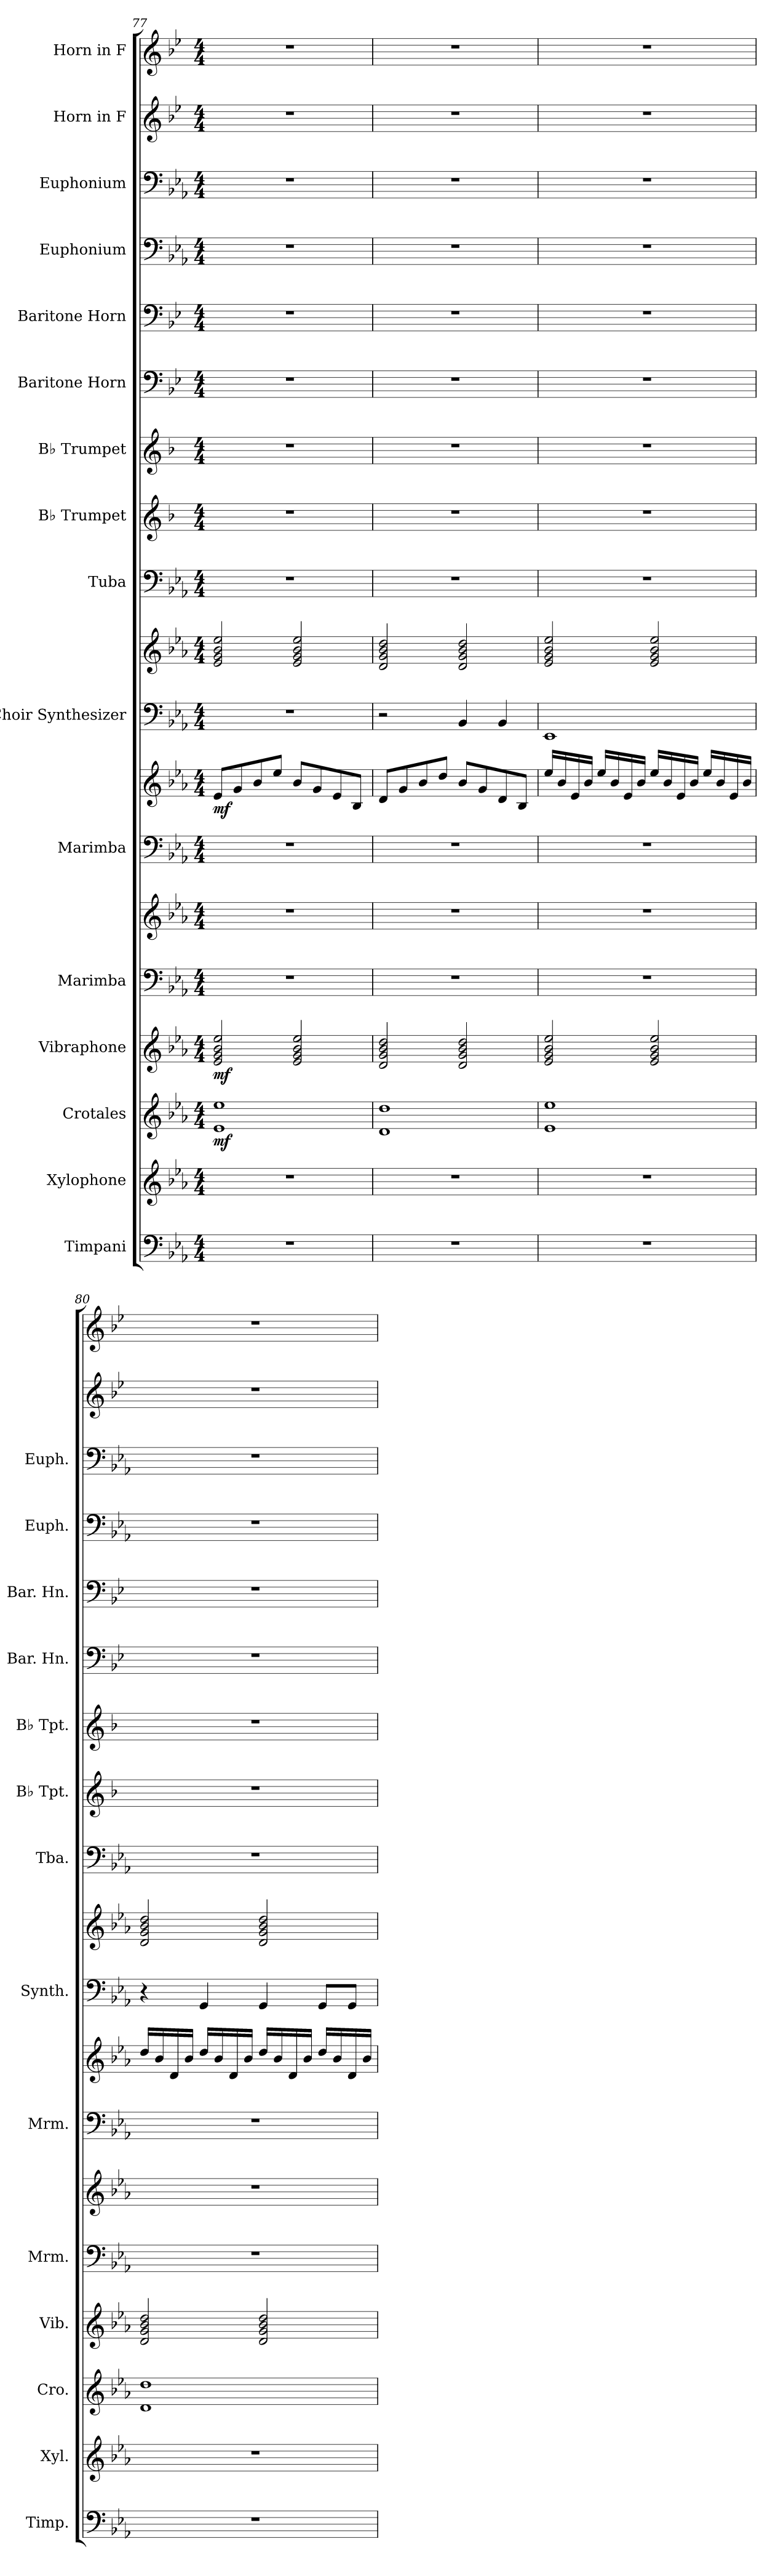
**kern	**kern	**kern	**dynam	**kern	**dynam	**kern	**kern	**kern	**kern	**dynam	**kern	**kern	**kern	**kern	**kern	**kern	**kern	**kern	**kern	**kern	**kern
*part16	*part15	*part14	*part14	*part13	*part13	*part12	*part12	*part11	*part11	*part11	*part10	*part10	*part9	*part8	*part7	*part6	*part5	*part4	*part3	*part2	*part1
*staff19	*staff18	*staff17	*staff17	*staff16	*staff16	*staff15	*staff14	*staff13	*staff12	*staff12/13	*staff11	*staff10	*staff9	*staff8	*staff7	*staff6	*staff5	*staff4	*staff3	*staff2	*staff1
*I"Timpani	*I"Xylophone	*I"Crotales	*	*I"Vibraphone	*	*I"Marimba	*	*I"Marimba	*	*	*I"Choir Synthesizer	*	*I"Tuba	*I"B♭ Trumpet	*I"B♭ Trumpet	*I"Baritone Horn	*I"Baritone Horn	*I"Euphonium	*I"Euphonium	*I"Horn in F	*I"Horn in F
*I'Timp.	*I'Xyl.	*I'Cro.	*	*I'Vib.	*	*I'Mrm.	*	*I'Mrm.	*	*	*I'Synth.	*	*I'Tba.	*I'B♭ Tpt.	*I'B♭ Tpt.	*I'Bar. Hn.	*I'Bar. Hn.	*I'Euph.	*I'Euph.	*	*
*clefF4	*clefG2	*clefG2	*	*clefG2	*	*clefF4	*clefG2	*clefF4	*clefG2	*	*clefF4	*clefG2	*clefF4	*clefG2	*clefG2	*clefF4	*clefF4	*clefF4	*clefF4	*clefG2	*clefG2
*	*ITrd-7c-12	*ITrd-14c-24	*	*	*	*	*	*	*	*	*	*	*	*ITrd1c2	*ITrd1c2	*ITrd4c7	*ITrd4c7	*	*	*ITrd4c7	*ITrd4c7
*k[b-e-a-]	*k[b-e-a-]	*k[b-e-a-]	*	*k[b-e-a-]	*	*k[b-e-a-]	*k[b-e-a-]	*k[b-e-a-]	*k[b-e-a-]	*	*k[b-e-a-]	*k[b-e-a-]	*k[b-e-a-]	*k[b-e-a-]	*k[b-e-a-]	*k[b-e-a-]	*k[b-e-a-]	*k[b-e-a-]	*k[b-e-a-]	*k[b-e-a-]	*k[b-e-a-]
*M4/4	*M4/4	*M4/4	*	*M4/4	*	*M4/4	*M4/4	*M4/4	*M4/4	*	*M4/4	*M4/4	*M4/4	*M4/4	*M4/4	*M4/4	*M4/4	*M4/4	*M4/4	*M4/4	*M4/4
*MM60	*MM60	*MM60	*	*MM60	*	*MM60	*MM60	*MM60	*MM60	*	*MM60	*MM60	*MM60	*MM60	*MM60	*MM60	*MM60	*MM60	*MM60	*MM60	*MM60
=77	=77	=77	=77	=77	=77	=77	=77	=77	=77	=77	=77	=77	=77	=77	=77	=77	=77	=77	=77	=77	=77
!	!	!	!LO:DY:b	!	!LO:DY:b	!	!	!	!	!LO:DY:b	!	!	!	!	!	!	!	!	!	!	!
1r	1r	1eee- 1eeee-	mf	2e-/ 2g/ 2b-/ 2ee-/	mf	1r	1r	1r	8e-/L	mf	1r	2e-/ 2g/ 2b-/ 2ee-/	1r	1r	1r	1r	1r	1r	1r	1r	1r
.	.	.	.	.	.	.	.	.	8g/	.	.	.	.	.	.	.	.	.	.	.	.
.	.	.	.	.	.	.	.	.	8b-/	.	.	.	.	.	.	.	.	.	.	.	.
.	.	.	.	.	.	.	.	.	8ee-/J	.	.	.	.	.	.	.	.	.	.	.	.
.	.	.	.	2e-/ 2g/ 2b-/ 2ee-/	.	.	.	.	8b-/L	.	.	2e-/ 2g/ 2b-/ 2ee-/	.	.	.	.	.	.	.	.	.
.	.	.	.	.	.	.	.	.	8g/	.	.	.	.	.	.	.	.	.	.	.	.
.	.	.	.	.	.	.	.	.	8e-/	.	.	.	.	.	.	.	.	.	.	.	.
.	.	.	.	.	.	.	.	.	8B-/J	.	.	.	.	.	.	.	.	.	.	.	.
=78	=78	=78	=78	=78	=78	=78	=78	=78	=78	=78	=78	=78	=78	=78	=78	=78	=78	=78	=78	=78	=78
1r	1r	1ddd 1dddd	.	2d/ 2g/ 2b-/ 2dd/	.	1r	1r	1r	8d/L	.	2r	2d/ 2g/ 2b-/ 2dd/	1r	1r	1r	1r	1r	1r	1r	1r	1r
.	.	.	.	.	.	.	.	.	8g/	.	.	.	.	.	.	.	.	.	.	.	.
.	.	.	.	.	.	.	.	.	8b-/	.	.	.	.	.	.	.	.	.	.	.	.
.	.	.	.	.	.	.	.	.	8dd/J	.	.	.	.	.	.	.	.	.	.	.	.
.	.	.	.	2d/ 2g/ 2b-/ 2dd/	.	.	.	.	8b-/L	.	4BB-/	2d/ 2g/ 2b-/ 2dd/	.	.	.	.	.	.	.	.	.
.	.	.	.	.	.	.	.	.	8g/	.	.	.	.	.	.	.	.	.	.	.	.
.	.	.	.	.	.	.	.	.	8d/	.	4BB-/	.	.	.	.	.	.	.	.	.	.
.	.	.	.	.	.	.	.	.	8B-/J	.	.	.	.	.	.	.	.	.	.	.	.
=79	=79	=79	=79	=79	=79	=79	=79	=79	=79	=79	=79	=79	=79	=79	=79	=79	=79	=79	=79	=79	=79
1r	1r	1eee- 1eeee-	.	2e-/ 2g/ 2b-/ 2ee-/	.	1r	1r	1r	16ee-/LL	.	1EE-	2e-/ 2g/ 2b-/ 2ee-/	1r	1r	1r	1r	1r	1r	1r	1r	1r
.	.	.	.	.	.	.	.	.	16b-/	.	.	.	.	.	.	.	.	.	.	.	.
.	.	.	.	.	.	.	.	.	16e-/	.	.	.	.	.	.	.	.	.	.	.	.
.	.	.	.	.	.	.	.	.	16b-/JJ	.	.	.	.	.	.	.	.	.	.	.	.
.	.	.	.	.	.	.	.	.	16ee-/LL	.	.	.	.	.	.	.	.	.	.	.	.
.	.	.	.	.	.	.	.	.	16b-/	.	.	.	.	.	.	.	.	.	.	.	.
.	.	.	.	.	.	.	.	.	16e-/	.	.	.	.	.	.	.	.	.	.	.	.
.	.	.	.	.	.	.	.	.	16b-/JJ	.	.	.	.	.	.	.	.	.	.	.	.
.	.	.	.	2e-/ 2g/ 2b-/ 2ee-/	.	.	.	.	16ee-/LL	.	.	2e-/ 2g/ 2b-/ 2ee-/	.	.	.	.	.	.	.	.	.
.	.	.	.	.	.	.	.	.	16b-/	.	.	.	.	.	.	.	.	.	.	.	.
.	.	.	.	.	.	.	.	.	16e-/	.	.	.	.	.	.	.	.	.	.	.	.
.	.	.	.	.	.	.	.	.	16b-/JJ	.	.	.	.	.	.	.	.	.	.	.	.
.	.	.	.	.	.	.	.	.	16ee-/LL	.	.	.	.	.	.	.	.	.	.	.	.
.	.	.	.	.	.	.	.	.	16b-/	.	.	.	.	.	.	.	.	.	.	.	.
.	.	.	.	.	.	.	.	.	16e-/	.	.	.	.	.	.	.	.	.	.	.	.
.	.	.	.	.	.	.	.	.	16b-/JJ	.	.	.	.	.	.	.	.	.	.	.	.
=80	=80	=80	=80	=80	=80	=80	=80	=80	=80	=80	=80	=80	=80	=80	=80	=80	=80	=80	=80	=80	=80
1r	1r	1ddd 1dddd	.	2d/ 2g/ 2b-/ 2dd/	.	1r	1r	1r	16dd/LL	.	4r	2d/ 2g/ 2b-/ 2dd/	1r	1r	1r	1r	1r	1r	1r	1r	1r
.	.	.	.	.	.	.	.	.	16b-/	.	.	.	.	.	.	.	.	.	.	.	.
.	.	.	.	.	.	.	.	.	16d/	.	.	.	.	.	.	.	.	.	.	.	.
.	.	.	.	.	.	.	.	.	16b-/JJ	.	.	.	.	.	.	.	.	.	.	.	.
.	.	.	.	.	.	.	.	.	16dd/LL	.	4GG/	.	.	.	.	.	.	.	.	.	.
.	.	.	.	.	.	.	.	.	16b-/	.	.	.	.	.	.	.	.	.	.	.	.
.	.	.	.	.	.	.	.	.	16d/	.	.	.	.	.	.	.	.	.	.	.	.
.	.	.	.	.	.	.	.	.	16b-/JJ	.	.	.	.	.	.	.	.	.	.	.	.
.	.	.	.	2d/ 2g/ 2b-/ 2dd/	.	.	.	.	16dd/LL	.	4GG/	2d/ 2g/ 2b-/ 2dd/	.	.	.	.	.	.	.	.	.
.	.	.	.	.	.	.	.	.	16b-/	.	.	.	.	.	.	.	.	.	.	.	.
.	.	.	.	.	.	.	.	.	16d/	.	.	.	.	.	.	.	.	.	.	.	.
.	.	.	.	.	.	.	.	.	16b-/JJ	.	.	.	.	.	.	.	.	.	.	.	.
.	.	.	.	.	.	.	.	.	16dd/LL	.	8GG/L	.	.	.	.	.	.	.	.	.	.
.	.	.	.	.	.	.	.	.	16b-/	.	.	.	.	.	.	.	.	.	.	.	.
.	.	.	.	.	.	.	.	.	16d/	.	8GG/J	.	.	.	.	.	.	.	.	.	.
.	.	.	.	.	.	.	.	.	16b-/JJ	.	.	.	.	.	.	.	.	.	.	.	.
=	=	=	=	=	=	=	=	=	=	=	=	=	=	=	=	=	=	=	=	=	=
*-	*-	*-	*-	*-	*-	*-	*-	*-	*-	*-	*-	*-	*-	*-	*-	*-	*-	*-	*-	*-	*-
